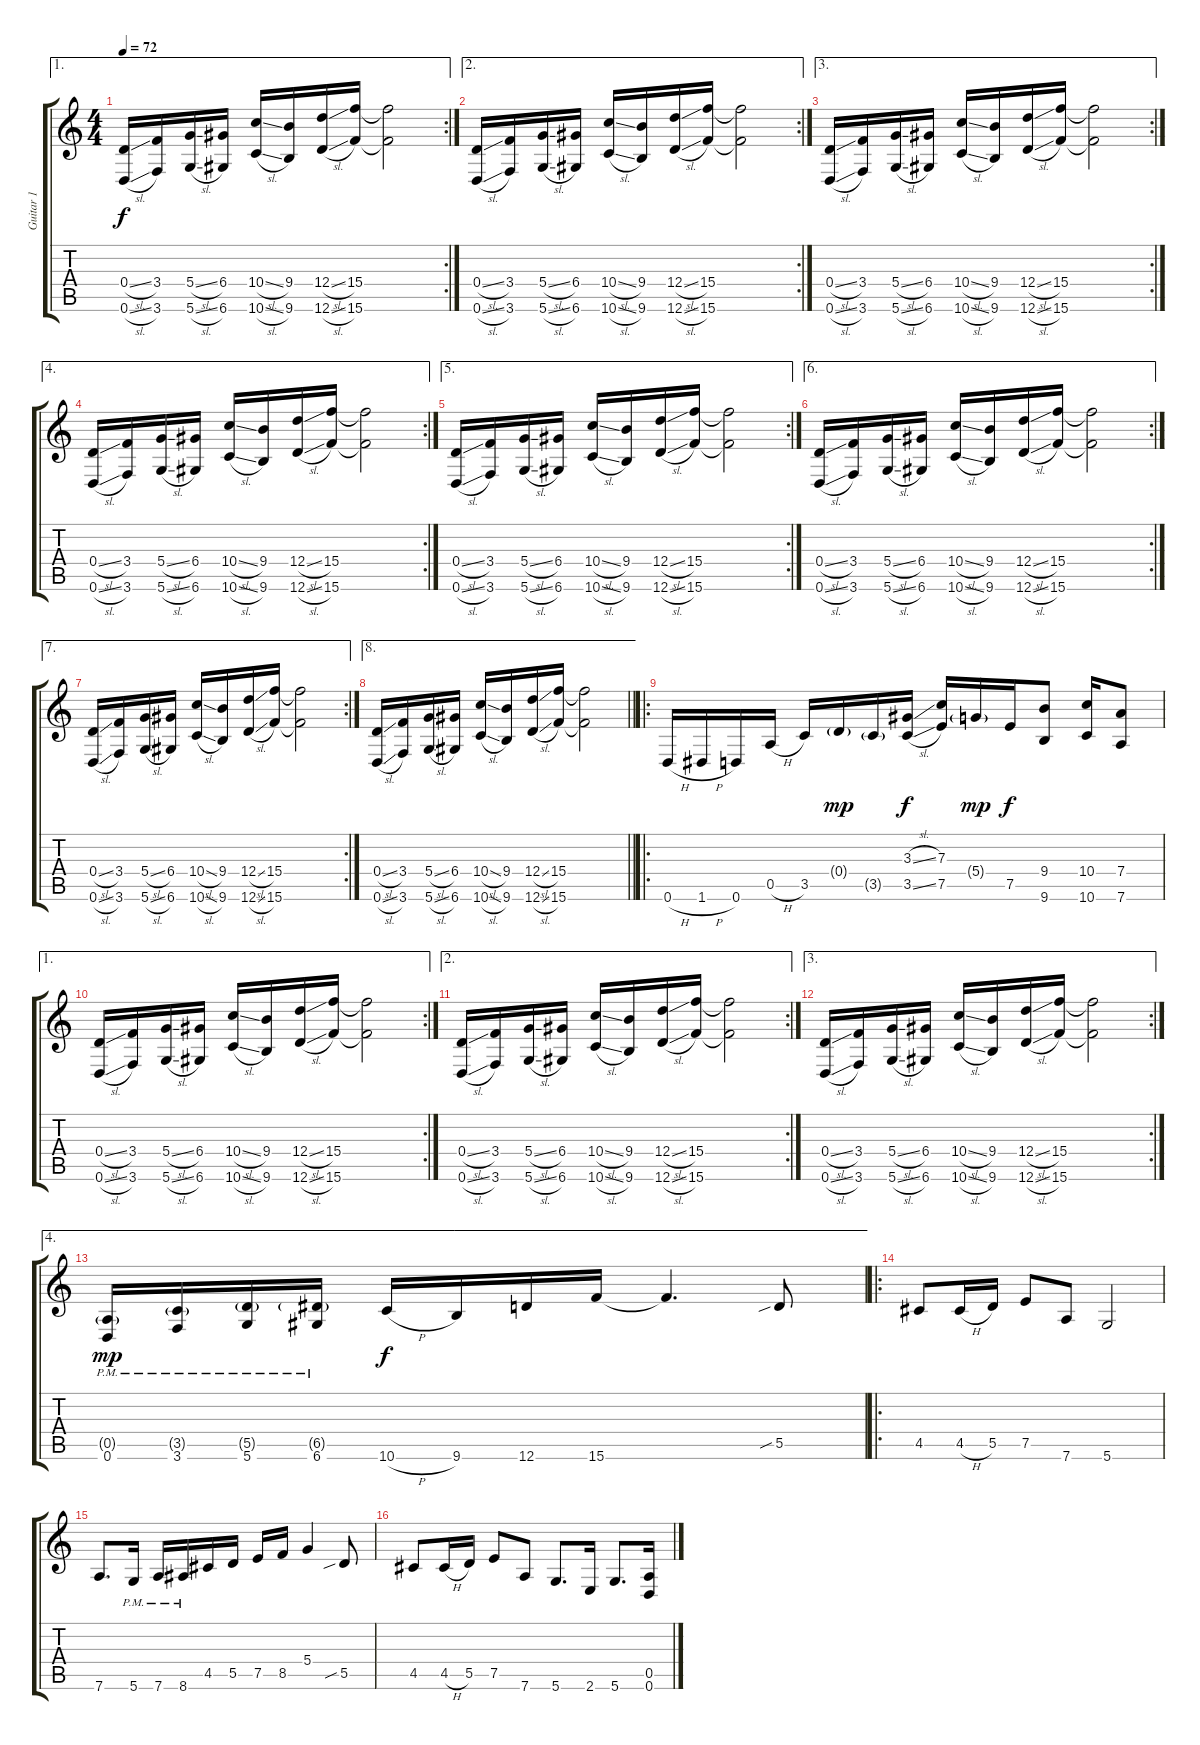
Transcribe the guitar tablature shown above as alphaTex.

\track ("Guitar 1" "Guitar 1") {instrument overdrivenguitar}
\staff {score tabs}
\tuning (E4 A3 F3 D3 A2 D2) {hide}
\ae 1
\rc 2
\ts (4 4)
\tempo 72
\clef g2
\ks c
(0.4{sl} 0.6{sl}).16{dy f} (3.4 3.6).16 (5.4{sl} 5.6{sl}).16 (6.4 6.6).16 (10.4{sl} 10.6{sl}).16 (9.4 9.6).16 (12.4{sl} 12.6{sl}).16 (15.4 15.6).16 (15.4{t} 15.6{t}).2 |
\ae 2
\rc 2
(0.4{sl} 0.6{sl}).16 (3.4 3.6).16 (5.4{sl} 5.6{sl}).16 (6.4 6.6).16 (10.4{sl} 10.6{sl}).16 (9.4 9.6).16 (12.4{sl} 12.6{sl}).16 (15.4 15.6).16 (15.4{t} 15.6{t}).2 |
\ae 3
\rc 2
(0.4{sl} 0.6{sl}).16 (3.4 3.6).16 (5.4{sl} 5.6{sl}).16 (6.4 6.6).16 (10.4{sl} 10.6{sl}).16 (9.4 9.6).16 (12.4{sl} 12.6{sl}).16 (15.4 15.6).16 (15.4{t} 15.6{t}).2 |
\ae 4
\rc 2
(0.4{sl} 0.6{sl}).16 (3.4 3.6).16 (5.4{sl} 5.6{sl}).16 (6.4 6.6).16 (10.4{sl} 10.6{sl}).16 (9.4 9.6).16 (12.4{sl} 12.6{sl}).16 (15.4 15.6).16 (15.4{t} 15.6{t}).2 |
\ae 5
\rc 2
(0.4{sl} 0.6{sl}).16 (3.4 3.6).16 (5.4{sl} 5.6{sl}).16 (6.4 6.6).16 (10.4{sl} 10.6{sl}).16 (9.4 9.6).16 (12.4{sl} 12.6{sl}).16 (15.4 15.6).16 (15.4{t} 15.6{t}).2 |
\ae 6
\rc 2
(0.4{sl} 0.6{sl}).16 (3.4 3.6).16 (5.4{sl} 5.6{sl}).16 (6.4 6.6).16 (10.4{sl} 10.6{sl}).16 (9.4 9.6).16 (12.4{sl} 12.6{sl}).16 (15.4 15.6).16 (15.4{t} 15.6{t}).2 |
\ae 7
\rc 2
(0.4{sl} 0.6{sl}).16 (3.4 3.6).16 (5.4{sl} 5.6{sl}).16 (6.4 6.6).16 (10.4{sl} 10.6{sl}).16 (9.4 9.6).16 (12.4{sl} 12.6{sl}).16 (15.4 15.6).16 (15.4{t} 15.6{t}).2 |
\ae 8
\barLineRight lightlight
(0.4{sl} 0.6{sl}).16 (3.4 3.6).16 (5.4{sl} 5.6{sl}).16 (6.4 6.6).16 (10.4{sl} 10.6{sl}).16 (9.4 9.6).16 (12.4{sl} 12.6{sl}).16 (15.4 15.6).16 (15.4{t} 15.6{t}).2 |
\ro
0.6{h}.16{volume 16 balance 16 instrument acousticguitarsteel} 1.6{h}.16 0.6.16 0.5{h}.16 3.5.16 0.4{g}.16{dy mp} 3.5{g}.16 (3.3{sl} 3.5{sl}).16{dy f} (7.3 7.5).16 5.4{g}.16{dy mp} 7.5.16{dy f} (9.4 9.6).8 (10.4 10.6).16 (7.4 7.6).8 |
\ae 1
\rc 2
(0.4{sl} 0.6{sl}).16 (3.4 3.6).16 (5.4{sl} 5.6{sl}).16 (6.4 6.6).16 (10.4{sl} 10.6{sl}).16 (9.4 9.6).16 (12.4{sl} 12.6{sl}).16 (15.4 15.6).16 (15.4{t} 15.6{t}).2 |
\ae 2
\rc 2
(0.4{sl} 0.6{sl}).16 (3.4 3.6).16 (5.4{sl} 5.6{sl}).16 (6.4 6.6).16 (10.4{sl} 10.6{sl}).16 (9.4 9.6).16 (12.4{sl} 12.6{sl}).16 (15.4 15.6).16 (15.4{t} 15.6{t}).2 |
\ae 3
\rc 2
(0.4{sl} 0.6{sl}).16 (3.4 3.6).16 (5.4{sl} 5.6{sl}).16 (6.4 6.6).16 (10.4{sl} 10.6{sl}).16 (9.4 9.6).16 (12.4{sl} 12.6{sl}).16 (15.4 15.6).16 (15.4{t} 15.6{t}).2 |
\ae 4
(0.5{g} 0.6{pm}).16{dy mp volume 16 balance 4 instrument distortionguitar} (3.5{g} 3.6{pm}).16 (5.5{g} 5.6{pm}).16 (6.5{g} 6.6{pm}).16 10.6{h}.16{dy f} 9.6.16 12.6.16 15.6.16 15.6{t}.4{d} 5.5{sib}.8 |
\ro
4.5.8 4.5{h}.16 5.5.16 7.5.8 7.6.8 5.6.2 |
7.6.8{d} 5.6{pm}.16 7.6{pm}.16 8.6{pm}.16 4.5.16 5.5.16 7.5.16 8.5.16 5.4.4 5.5{sib}.8 |
4.5.8 4.5{h}.16 5.5.16 7.5.8 7.6.8 5.6.8{d} 2.6.16 5.6.8{d} (0.5 0.6).16
